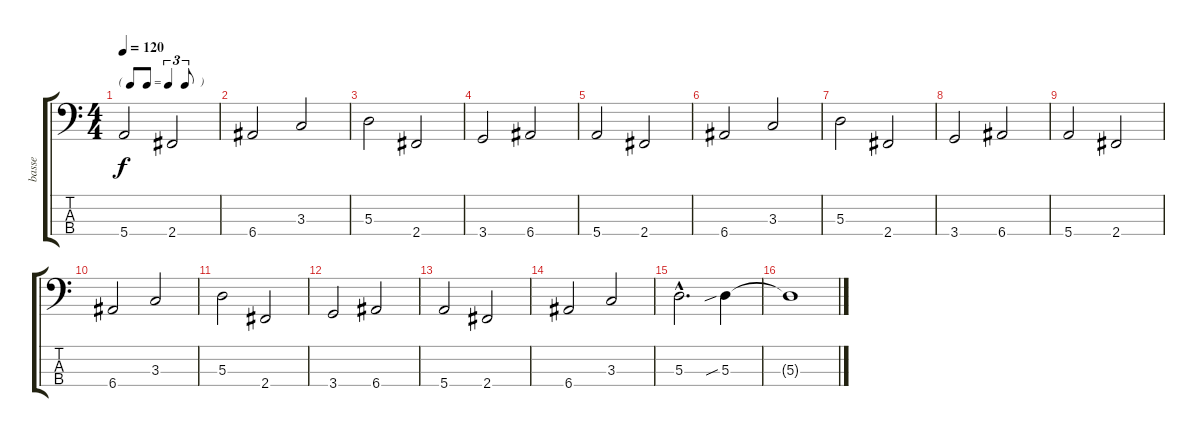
\track ("basse" "basse") {instrument electricbassfinger}
\staff {score tabs}
\tuning (G2 D2 A1 E1) {hide}
\ts (4 4)
\tf triplet8th
\tempo 120
\clef f4
\ks c
5.4.2{dy f} 2.4.2 |
6.4.2 3.3.2 |
5.3.2 2.4.2 |
3.4.2 6.4.2 |
5.4.2 2.4.2 |
6.4.2 3.3.2 |
5.3.2 2.4.2 |
3.4.2 6.4.2 |
5.4.2 2.4.2 |
6.4.2 3.3.2 |
5.3.2 2.4.2 |
3.4.2 6.4.2 |
5.4.2 2.4.2 |
6.4.2 3.3.2 |
5.3{hac}.2{d} 5.3{sib}.4 |
5.3{t}.1
